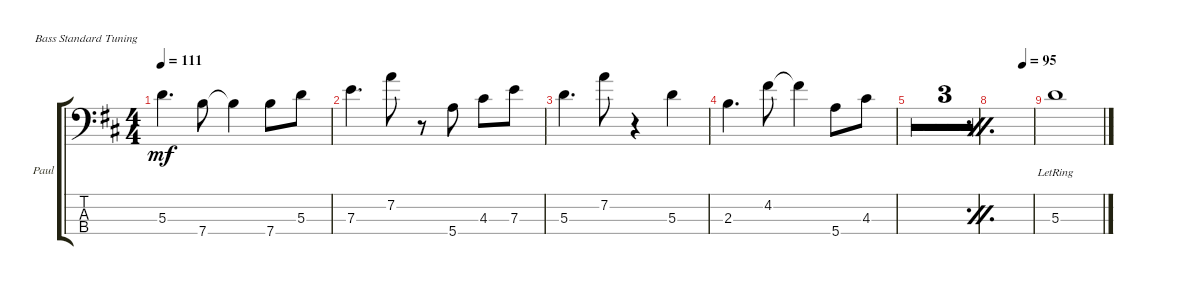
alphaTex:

\defaultSystemsLayout 4
\bracketExtendMode groupsimilarinstruments
\firstSystemTrackNameOrientation horizontal
\otherSystemsTrackNameOrientation horizontal
\track ("Paul McCartney" "Paul") {multiBarRest instrument electricbassfinger}
\staff {score tabs}
\tuning (G2 D2 A1 E1)
\ts (4 4)
\tempo 111
\clef f4
\ks d
5.3.4{d ot 8vb dy mf} 7.4.8{ot 8vb} 7.4{t}.4{ot 8vb} 7.4.8{ot 8vb} 5.3.8{ot 8vb} |
7.3.4{d ot 8vb} 7.2.8{ot 8vb} r.8 5.4.8{ot 8vb} 4.3.8{ot 8vb} 7.3.8{ot 8vb} |
5.3.4{d ot 8vb} 7.2.8{ot 8vb} r.4 5.3.4{ot 8vb} |
2.3.4{d ot 8vb} 4.2.8{ot 8vb} 4.2{t}.4{ot 8vb} 5.4.8{ot 8vb} 4.3.8{ot 8vb} |
\simile firstofdouble
|
\simile secondofdouble
|
\simile firstofdouble
|
\tempo (95 0.75)
\simile secondofdouble
|
\simile none
5.3{lr}.1{ot 8vb}
